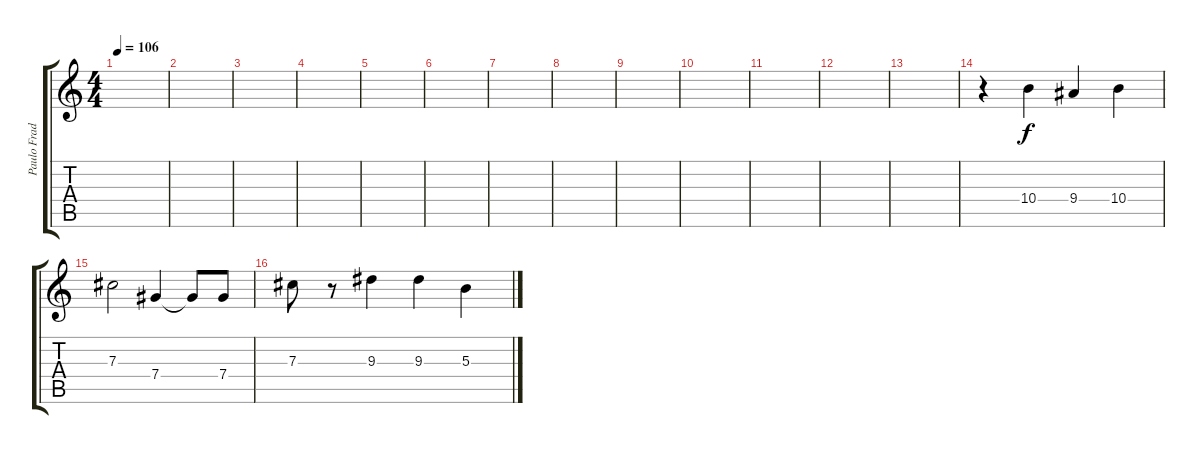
\track ("Paulo Frade I" "Paulo Frad") {instrument distortionguitar}
\staff {score tabs}
\tuning (Eb4 Bb3 Gb3 Db3 Ab2 Eb2) {hide}
\ts (4 4)
\tempo 106
\clef g2
\ks c
|
|
|
|
|
|
|
|
|
|
|
|
|
r.4 10.4.4 9.4.4 10.4.4 |
7.3.2 7.4.4 7.4{t}.8 7.4.8 |
7.3.8 r.8 9.3.4 9.3.4 5.3.4
